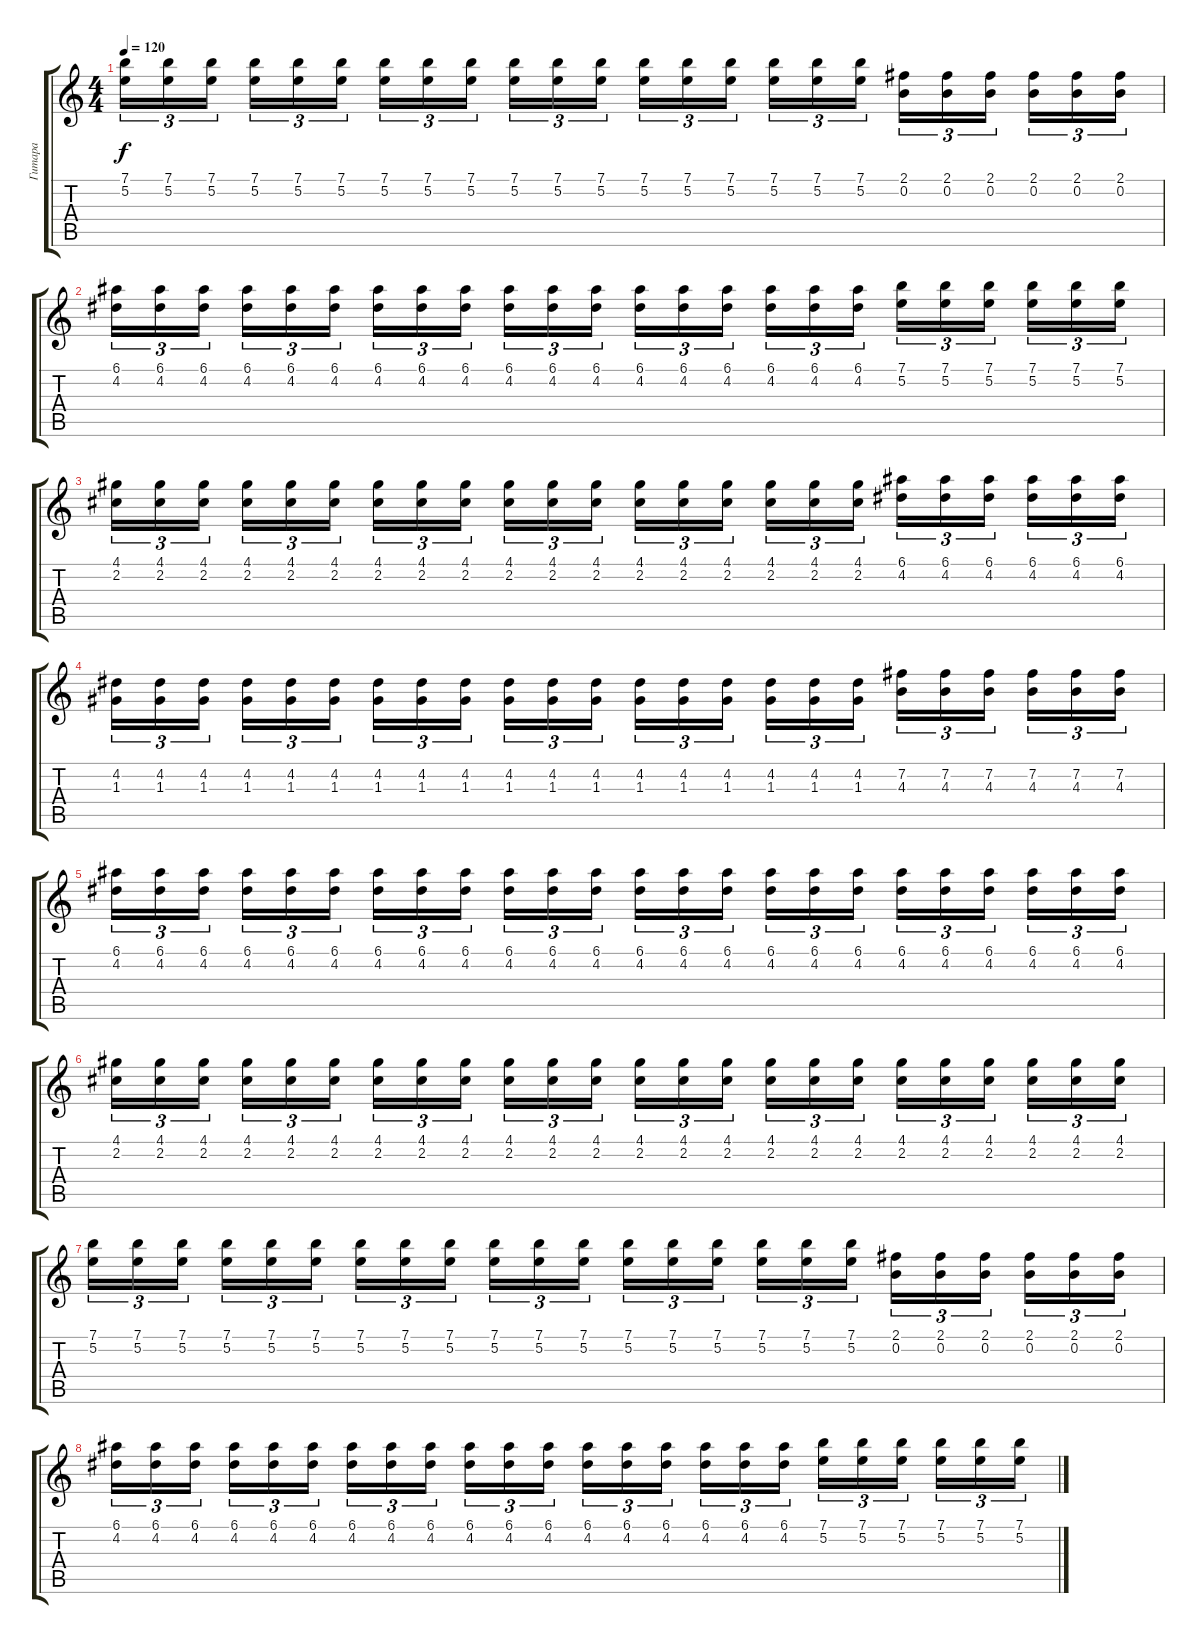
\track ("Гитара" "Гитара") {instrument distortionguitar}
\staff {score tabs}
\tuning (E4 B3 G3 D3 A2 E2) {hide}
\ts (4 4)
\tempo 120
\clef g2
\ks c
(7.1 5.2).16{tu (3 2) dy f} (7.1 5.2).16{tu (3 2)} (7.1 5.2).16{tu (3 2)} (7.1 5.2).16{tu (3 2)} (7.1 5.2).16{tu (3 2)} (7.1 5.2).16{tu (3 2)} (7.1 5.2).16{tu (3 2)} (7.1 5.2).16{tu (3 2)} (7.1 5.2).16{tu (3 2)} (7.1 5.2).16{tu (3 2)} (7.1 5.2).16{tu (3 2)} (7.1 5.2).16{tu (3 2)} (7.1 5.2).16{tu (3 2)} (7.1 5.2).16{tu (3 2)} (7.1 5.2).16{tu (3 2)} (7.1 5.2).16{tu (3 2)} (7.1 5.2).16{tu (3 2)} (7.1 5.2).16{tu (3 2)} (2.1 0.2).16{tu (3 2)} (2.1 0.2).16{tu (3 2)} (2.1 0.2).16{tu (3 2)} (2.1 0.2).16{tu (3 2)} (2.1 0.2).16{tu (3 2)} (2.1 0.2).16{tu (3 2)} |
(6.1 4.2).16{tu (3 2)} (6.1 4.2).16{tu (3 2)} (6.1 4.2).16{tu (3 2)} (6.1 4.2).16{tu (3 2)} (6.1 4.2).16{tu (3 2)} (6.1 4.2).16{tu (3 2)} (6.1 4.2).16{tu (3 2)} (6.1 4.2).16{tu (3 2)} (6.1 4.2).16{tu (3 2)} (6.1 4.2).16{tu (3 2)} (6.1 4.2).16{tu (3 2)} (6.1 4.2).16{tu (3 2)} (6.1 4.2).16{tu (3 2)} (6.1 4.2).16{tu (3 2)} (6.1 4.2).16{tu (3 2)} (6.1 4.2).16{tu (3 2)} (6.1 4.2).16{tu (3 2)} (6.1 4.2).16{tu (3 2)} (7.1 5.2).16{tu (3 2)} (7.1 5.2).16{tu (3 2)} (7.1 5.2).16{tu (3 2)} (7.1 5.2).16{tu (3 2)} (7.1 5.2).16{tu (3 2)} (7.1 5.2).16{tu (3 2)} |
(4.1 2.2).16{tu (3 2)} (4.1 2.2).16{tu (3 2)} (4.1 2.2).16{tu (3 2)} (4.1 2.2).16{tu (3 2)} (4.1 2.2).16{tu (3 2)} (4.1 2.2).16{tu (3 2)} (4.1 2.2).16{tu (3 2)} (4.1 2.2).16{tu (3 2)} (4.1 2.2).16{tu (3 2)} (4.1 2.2).16{tu (3 2)} (4.1 2.2).16{tu (3 2)} (4.1 2.2).16{tu (3 2)} (4.1 2.2).16{tu (3 2)} (4.1 2.2).16{tu (3 2)} (4.1 2.2).16{tu (3 2)} (4.1 2.2).16{tu (3 2)} (4.1 2.2).16{tu (3 2)} (4.1 2.2).16{tu (3 2)} (6.1 4.2).16{tu (3 2)} (6.1 4.2).16{tu (3 2)} (6.1 4.2).16{tu (3 2)} (6.1 4.2).16{tu (3 2)} (6.1 4.2).16{tu (3 2)} (6.1 4.2).16{tu (3 2)} |
(4.2 1.3).16{tu (3 2)} (4.2 1.3).16{tu (3 2)} (4.2 1.3).16{tu (3 2)} (4.2 1.3).16{tu (3 2)} (4.2 1.3).16{tu (3 2)} (4.2 1.3).16{tu (3 2)} (4.2 1.3).16{tu (3 2)} (4.2 1.3).16{tu (3 2)} (4.2 1.3).16{tu (3 2)} (4.2 1.3).16{tu (3 2)} (4.2 1.3).16{tu (3 2)} (4.2 1.3).16{tu (3 2)} (4.2 1.3).16{tu (3 2)} (4.2 1.3).16{tu (3 2)} (4.2 1.3).16{tu (3 2)} (4.2 1.3).16{tu (3 2)} (4.2 1.3).16{tu (3 2)} (4.2 1.3).16{tu (3 2)} (7.2 4.3).16{tu (3 2)} (7.2 4.3).16{tu (3 2)} (7.2 4.3).16{tu (3 2)} (7.2 4.3).16{tu (3 2)} (7.2 4.3).16{tu (3 2)} (7.2 4.3).16{tu (3 2)} |
(6.1 4.2).16{tu (3 2)} (6.1 4.2).16{tu (3 2)} (6.1 4.2).16{tu (3 2)} (6.1 4.2).16{tu (3 2)} (6.1 4.2).16{tu (3 2)} (6.1 4.2).16{tu (3 2)} (6.1 4.2).16{tu (3 2)} (6.1 4.2).16{tu (3 2)} (6.1 4.2).16{tu (3 2)} (6.1 4.2).16{tu (3 2)} (6.1 4.2).16{tu (3 2)} (6.1 4.2).16{tu (3 2)} (6.1 4.2).16{tu (3 2)} (6.1 4.2).16{tu (3 2)} (6.1 4.2).16{tu (3 2)} (6.1 4.2).16{tu (3 2)} (6.1 4.2).16{tu (3 2)} (6.1 4.2).16{tu (3 2)} (6.1 4.2).16{tu (3 2)} (6.1 4.2).16{tu (3 2)} (6.1 4.2).16{tu (3 2)} (6.1 4.2).16{tu (3 2)} (6.1 4.2).16{tu (3 2)} (6.1 4.2).16{tu (3 2)} |
(4.1 2.2).16{tu (3 2)} (4.1 2.2).16{tu (3 2)} (4.1 2.2).16{tu (3 2)} (4.1 2.2).16{tu (3 2)} (4.1 2.2).16{tu (3 2)} (4.1 2.2).16{tu (3 2)} (4.1 2.2).16{tu (3 2)} (4.1 2.2).16{tu (3 2)} (4.1 2.2).16{tu (3 2)} (4.1 2.2).16{tu (3 2)} (4.1 2.2).16{tu (3 2)} (4.1 2.2).16{tu (3 2)} (4.1 2.2).16{tu (3 2)} (4.1 2.2).16{tu (3 2)} (4.1 2.2).16{tu (3 2)} (4.1 2.2).16{tu (3 2)} (4.1 2.2).16{tu (3 2)} (4.1 2.2).16{tu (3 2)} (4.1 2.2).16{tu (3 2)} (4.1 2.2).16{tu (3 2)} (4.1 2.2).16{tu (3 2)} (4.1 2.2).16{tu (3 2)} (4.1 2.2).16{tu (3 2)} (4.1 2.2).16{tu (3 2)} |
(7.1 5.2).16{tu (3 2)} (7.1 5.2).16{tu (3 2)} (7.1 5.2).16{tu (3 2)} (7.1 5.2).16{tu (3 2)} (7.1 5.2).16{tu (3 2)} (7.1 5.2).16{tu (3 2)} (7.1 5.2).16{tu (3 2)} (7.1 5.2).16{tu (3 2)} (7.1 5.2).16{tu (3 2)} (7.1 5.2).16{tu (3 2)} (7.1 5.2).16{tu (3 2)} (7.1 5.2).16{tu (3 2)} (7.1 5.2).16{tu (3 2)} (7.1 5.2).16{tu (3 2)} (7.1 5.2).16{tu (3 2)} (7.1 5.2).16{tu (3 2)} (7.1 5.2).16{tu (3 2)} (7.1 5.2).16{tu (3 2)} (2.1 0.2).16{tu (3 2)} (2.1 0.2).16{tu (3 2)} (2.1 0.2).16{tu (3 2)} (2.1 0.2).16{tu (3 2)} (2.1 0.2).16{tu (3 2)} (2.1 0.2).16{tu (3 2)} |
(6.1 4.2).16{tu (3 2)} (6.1 4.2).16{tu (3 2)} (6.1 4.2).16{tu (3 2)} (6.1 4.2).16{tu (3 2)} (6.1 4.2).16{tu (3 2)} (6.1 4.2).16{tu (3 2)} (6.1 4.2).16{tu (3 2)} (6.1 4.2).16{tu (3 2)} (6.1 4.2).16{tu (3 2)} (6.1 4.2).16{tu (3 2)} (6.1 4.2).16{tu (3 2)} (6.1 4.2).16{tu (3 2)} (6.1 4.2).16{tu (3 2)} (6.1 4.2).16{tu (3 2)} (6.1 4.2).16{tu (3 2)} (6.1 4.2).16{tu (3 2)} (6.1 4.2).16{tu (3 2)} (6.1 4.2).16{tu (3 2)} (7.1 5.2).16{tu (3 2)} (7.1 5.2).16{tu (3 2)} (7.1 5.2).16{tu (3 2)} (7.1 5.2).16{tu (3 2)} (7.1 5.2).16{tu (3 2)} (7.1 5.2).16{tu (3 2)}
